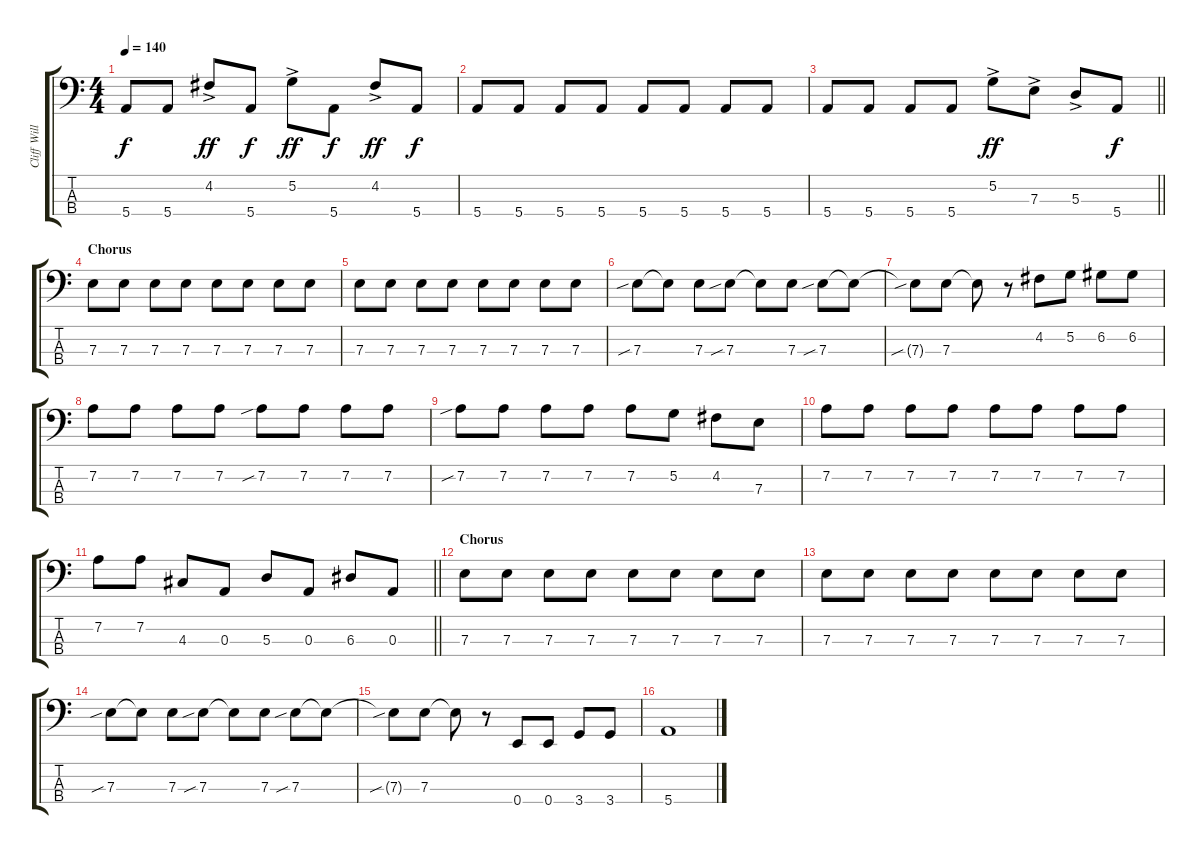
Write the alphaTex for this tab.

\track ("Cliff Williams" "Cliff Will") {instrument electricbassfinger}
\staff {score tabs}
\tuning (G2 D2 A1 E1) {hide}
\ts (4 4)
\tempo 140
\clef f4
\ks c
5.4.8{dy f} 5.4.8 4.2{ac}.8{dy ff} 5.4.8{dy f} 5.2{ac}.8{dy ff} 5.4.8{dy f} 4.2{ac}.8{dy ff} 5.4.8{dy f} |
5.4.8 5.4.8 5.4.8 5.4.8 5.4.8 5.4.8 5.4.8 5.4.8 |
\barLineRight lightlight
5.4.8 5.4.8 5.4.8 5.4.8 5.2{ac}.8{dy ff} 7.3{ac}.8 5.3{ac}.8 5.4.8{dy f} |
\section ("" "Chorus")
7.3.8 7.3.8 7.3.8 7.3.8 7.3.8 7.3.8 7.3.8 7.3.8 |
7.3.8 7.3.8 7.3.8 7.3.8 7.3.8 7.3.8 7.3.8 7.3.8 |
7.3{sib}.8 7.3{t}.8 7.3.8 7.3{sib}.8 7.3{t}.8 7.3.8 7.3{sib}.8 7.3{t}.8 |
7.3{sib t}.8 7.3.8 7.3{t}.8 r.8 4.2.8 5.2.8 6.2.8 6.2.8 |
7.2.8 7.2.8 7.2.8 7.2.8 7.2{sib}.8 7.2.8 7.2.8 7.2.8 |
7.2{sib}.8 7.2.8 7.2.8 7.2.8 7.2.8 5.2.8 4.2.8 7.3.8 |
7.2.8 7.2.8 7.2.8 7.2.8 7.2.8 7.2.8 7.2.8 7.2.8 |
\barLineRight lightlight
7.2.8 7.2.8 4.3.8 0.3.8 5.3.8 0.3.8 6.3.8 0.3.8 |
\section ("" "Chorus")
7.3.8 7.3.8 7.3.8 7.3.8 7.3.8 7.3.8 7.3.8 7.3.8 |
7.3.8 7.3.8 7.3.8 7.3.8 7.3.8 7.3.8 7.3.8 7.3.8 |
7.3{sib}.8 7.3{t}.8 7.3.8 7.3{sib}.8 7.3{t}.8 7.3.8 7.3{sib}.8 7.3{t}.8 |
7.3{sib t}.8 7.3.8 7.3{t}.8 r.8 0.4.8 0.4.8 3.4.8 3.4.8 |
5.4.1
